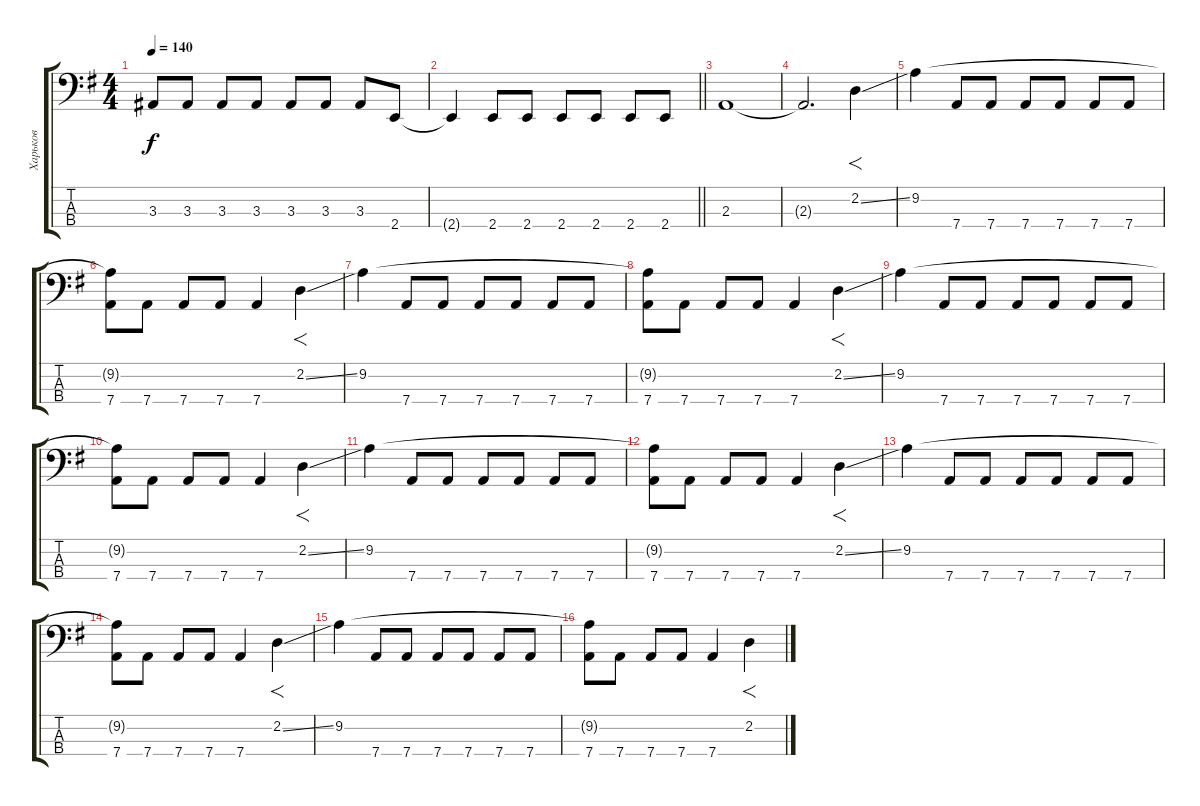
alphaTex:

\track ("Харьков" "Харьков") {instrument electricbassfinger}
\staff {score tabs}
\tuning (F2 C2 G1 D1) {hide}
\ts (4 4)
\tempo 140
\clef f4
\ks g
3.3.8{dy f} 3.3.8 3.3.8 3.3.8 3.3.8 3.3.8 3.3.8 2.4.8 |
\barLineRight lightlight
2.4{t}.4 2.4.8 2.4.8 2.4.8 2.4.8 2.4.8 2.4.8 |
2.3.1 |
2.3{t}.2{d} 2.2{ss}.4{f} |
9.2.4 7.4.8 7.4.8 7.4.8 7.4.8 7.4.8 7.4.8 |
(9.2{t} 7.4).8 7.4.8 7.4.8 7.4.8 7.4.4 2.2{ss}.4{f} |
9.2.4 7.4.8 7.4.8 7.4.8 7.4.8 7.4.8 7.4.8 |
(9.2{t} 7.4).8 7.4.8 7.4.8 7.4.8 7.4.4 2.2{ss}.4{f} |
9.2.4 7.4.8 7.4.8 7.4.8 7.4.8 7.4.8 7.4.8 |
(9.2{t} 7.4).8 7.4.8 7.4.8 7.4.8 7.4.4 2.2{ss}.4{f} |
9.2.4 7.4.8 7.4.8 7.4.8 7.4.8 7.4.8 7.4.8 |
(9.2{t} 7.4).8 7.4.8 7.4.8 7.4.8 7.4.4 2.2{ss}.4{f} |
9.2.4 7.4.8 7.4.8 7.4.8 7.4.8 7.4.8 7.4.8 |
(9.2{t} 7.4).8 7.4.8 7.4.8 7.4.8 7.4.4 2.2{ss}.4{f} |
9.2.4 7.4.8 7.4.8 7.4.8 7.4.8 7.4.8 7.4.8 |
(9.2{t} 7.4).8 7.4.8 7.4.8 7.4.8 7.4.4 2.2.4{f}
